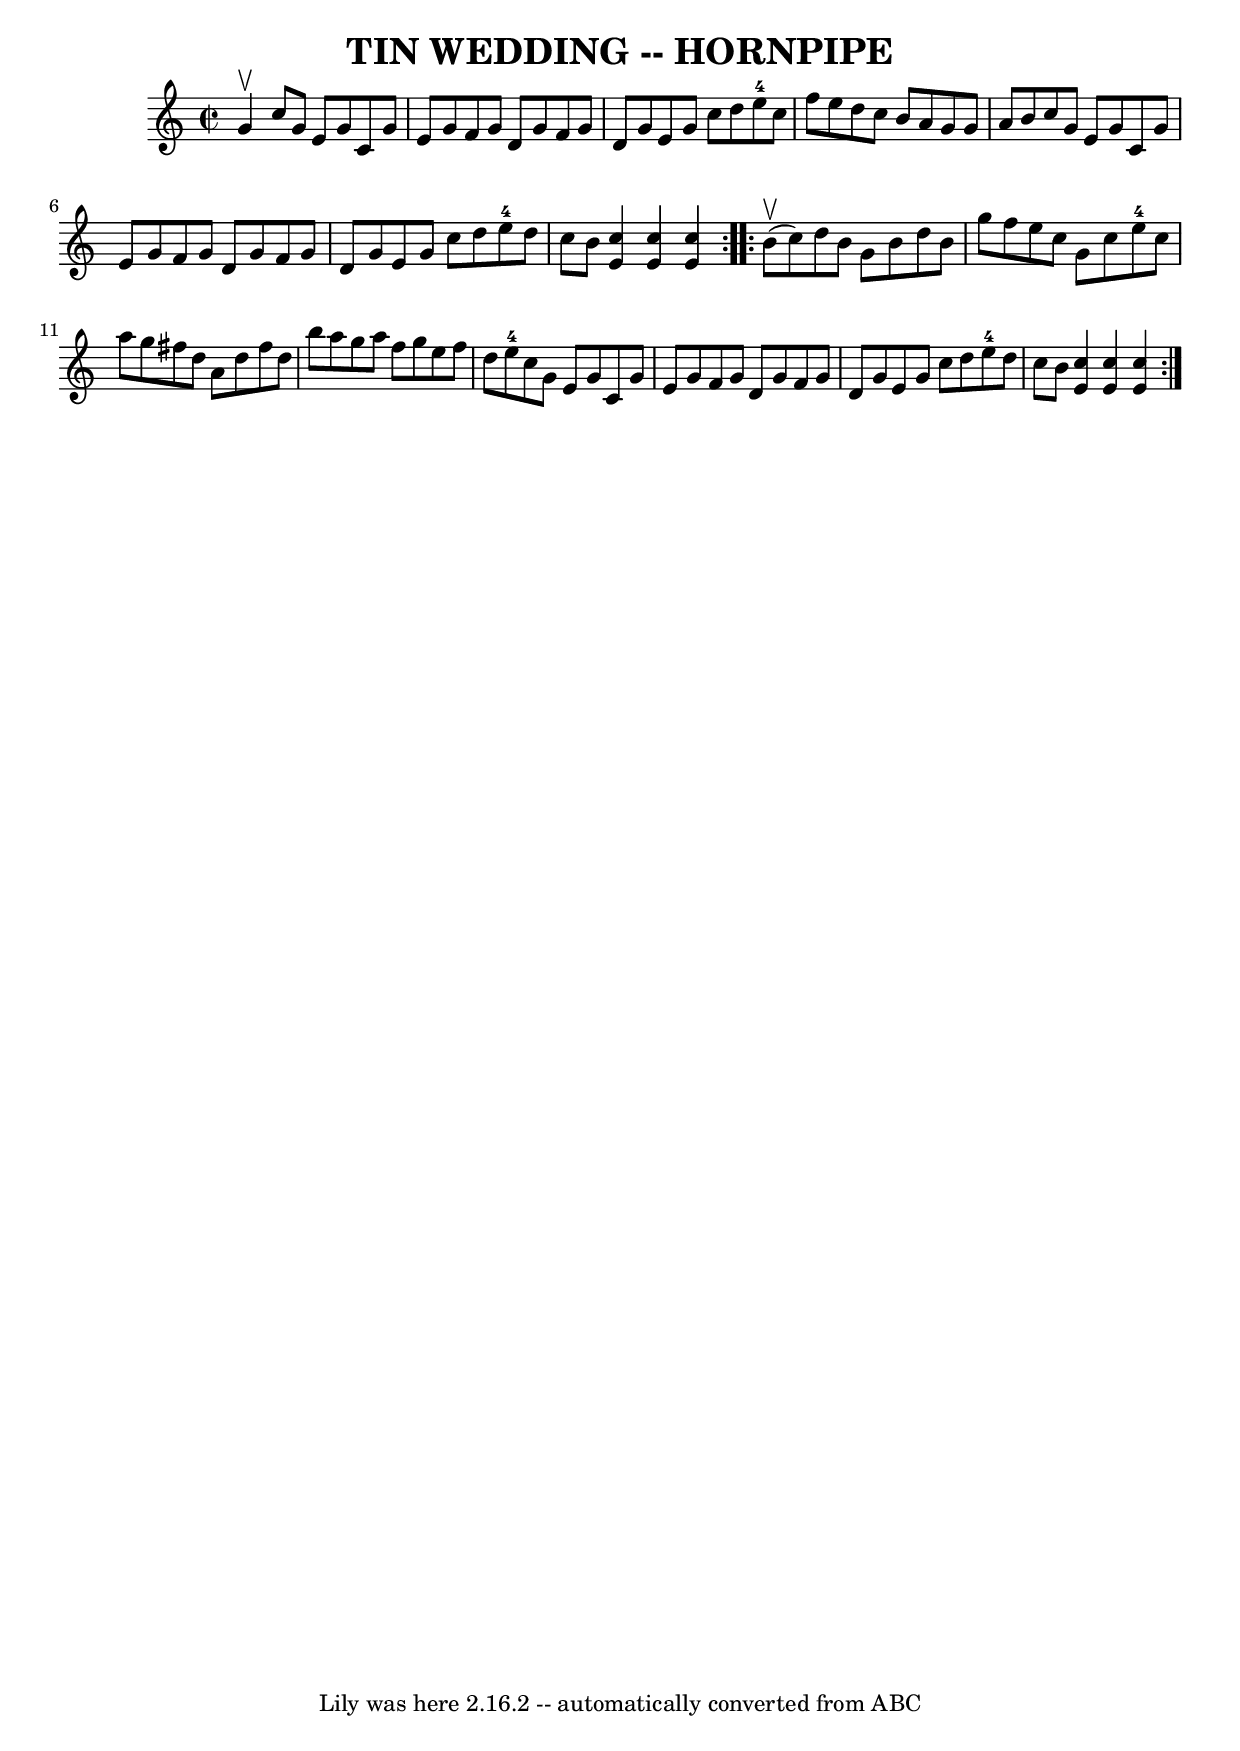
\version "2.7.40"
\include "Mammoth.ily"
\header {
	%% book = "Ryan's Mammoth Collection of Fiddle Tunes"
	crossRefNumber = "1"
	footnotes = ""
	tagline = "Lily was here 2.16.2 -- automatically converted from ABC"
	title = "TIN WEDDING -- HORNPIPE"
}
voicedefault =  {


\repeat volta 2 {
\override Staff.TimeSignature #'style = #'C
 \time 2/2 
\key c \major g'4^\upbow       |
 c''8 g'8 e'8    
g'8 c'8 g'8 e'8 g'8    |
 f'8 g'8 d'8 g'8 f'8   
 g'8 d'8 g'8    |
 e'8 g'8 c''8 d''8 e''8-4   
c''8 f''8 e''8    |
 d''8 c''8 b'8 a'8 g'8 g'8    
a'8 b'8    |
     |
 c''8 g'8 e'8 g'8 c'8 g'8   
 e'8 g'8    |
 f'8 g'8 d'8 g'8 f'8 g'8 d'8 g'8  
  |
 e'8 g'8 c''8 d''8 e''8-4 d''8 c''8 b'8    
|
 << c''4 e'4   >> << c''4 e'4   >> << c''4 e'4   >>   }  
   \repeat volta 2 { b'8 (^\upbow c''8)       |
 d''8 b'8   
 g'8 b'8 d''8 b'8 g''8 f''8    |
 e''8 c''8 g'8    
c''8 e''8-4 c''8 a''8 g''8    |
 fis''8 d''8 a'8  
 d''8 fis''8 d''8 b''8 a''8    |
 g''8 a''8 f''8    
g''8 e''8 f''8 d''8 e''8-4   |
     |
 c''8 g'8 
 e'8 g'8 c'8 g'8 e'8 g'8    |
 f'8 g'8 d'8    
g'8 f'8 g'8 d'8 g'8    |
 e'8 g'8 c''8 d''8      
e''8-4 d''8 c''8 b'8    |
 << c''4 e'4   >> << c''4    
e'4   >> << c''4 e'4   >>   }   
}

\score{
    <<

	\context Staff="default"
	{
	    \voicedefault 
	}

    >>
	\layout {
	}
	\midi {}
}
